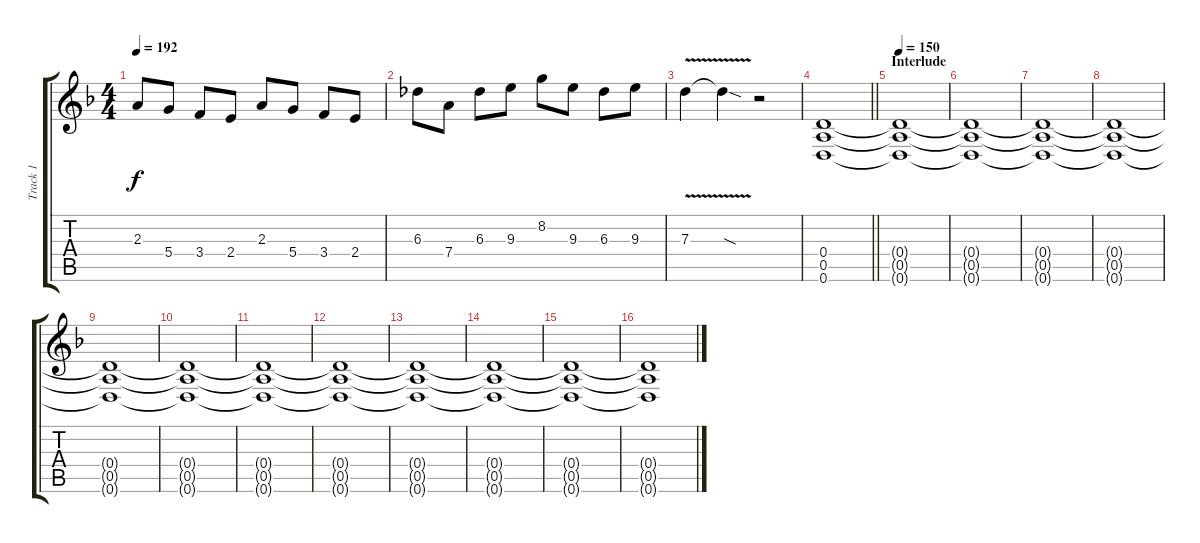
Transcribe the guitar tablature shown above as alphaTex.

\track ("Track 1" "Track 1") {instrument distortionguitar}
\staff {score tabs}
\tuning (E4 B3 G3 D3 A2 D2) {hide}
\ts (4 4)
\tempo 192
\clef g2
\ks f
2.3.8{dy f} 5.4.8 3.4.8 2.4.8 2.3.8 5.4.8 3.4.8 2.4.8 |
6.3.8 7.4.8 6.3.8 9.3.8 8.2.8 9.3.8 6.3.8 9.3.8 |
7.3{v}.4 7.3{sod t}.4 r.2 |
\barLineRight lightlight
(0.4 0.5 0.6).1 |
\section ("" "Interlude")
\tempo 150
(0.4{t} 0.5{t} 0.6{t}).1 |
(0.4{t} 0.5{t} 0.6{t}).1 |
(0.4{t} 0.5{t} 0.6{t}).1 |
(0.4{t} 0.5{t} 0.6{t}).1 |
(0.4{t} 0.5{t} 0.6{t}).1 |
(0.4{t} 0.5{t} 0.6{t}).1 |
(0.4{t} 0.5{t} 0.6{t}).1 |
(0.4{t} 0.5{t} 0.6{t}).1 |
(0.4{t} 0.5{t} 0.6{t}).1 |
(0.4{t} 0.5{t} 0.6{t}).1 |
(0.4{t} 0.5{t} 0.6{t}).1 |
(0.4{t} 0.5{t} 0.6{t}).1
